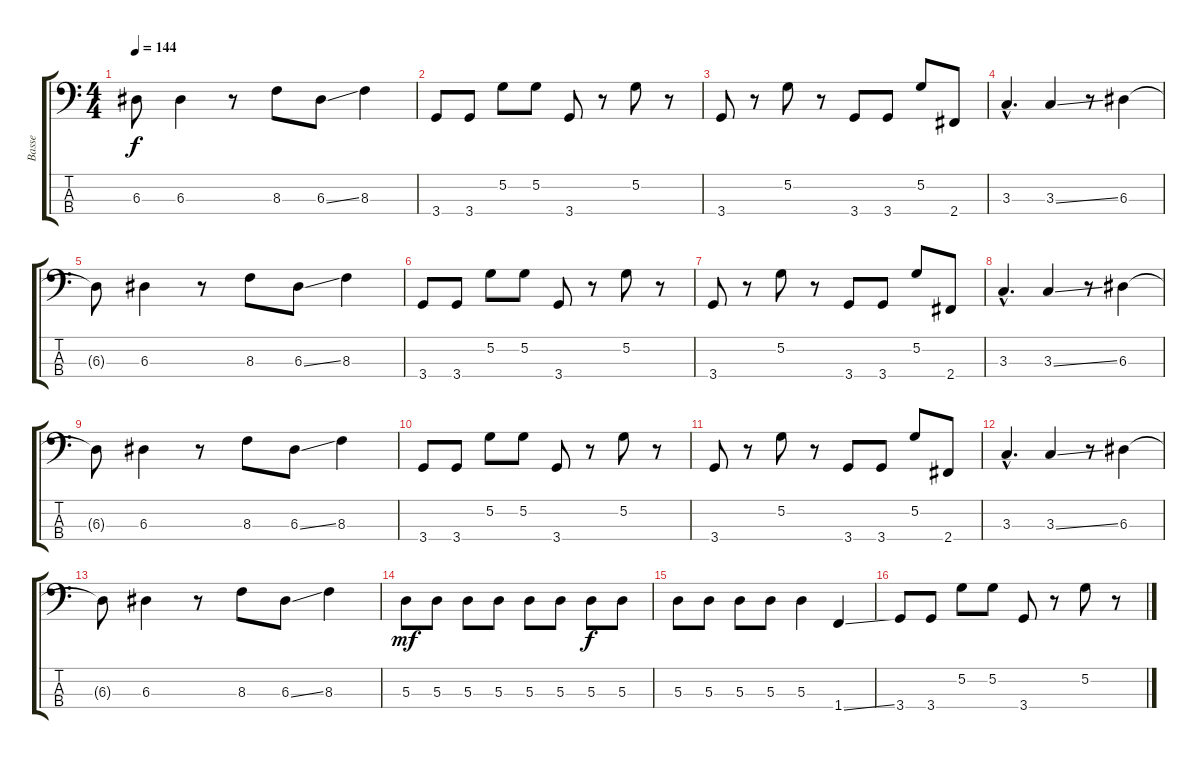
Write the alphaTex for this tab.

\track ("Basse" "Basse") {instrument electricbassfinger}
\staff {score tabs}
\tuning (G2 D2 A1 E1) {hide}
\ts (4 4)
\tempo 144
\clef f4
\ks c
6.3{t}.8{dy f} 6.3.4 r.8 8.3.8 6.3{ss}.8 8.3.4 |
3.4.8 3.4.8 5.2.8 5.2.8 3.4.8 r.8 5.2.8 r.8 |
3.4.8 r.8 5.2.8 r.8 3.4.8 3.4.8 5.2.8 2.4.8 |
3.3{hac}.4{d} 3.3{ss}.4 r.8 6.3.4 |
6.3{t}.8 6.3.4 r.8 8.3.8 6.3{ss}.8 8.3.4 |
3.4.8 3.4.8 5.2.8 5.2.8 3.4.8 r.8 5.2.8 r.8 |
3.4.8 r.8 5.2.8 r.8 3.4.8 3.4.8 5.2.8 2.4.8 |
3.3{hac}.4{d} 3.3{ss}.4 r.8 6.3.4 |
6.3{t}.8 6.3.4 r.8 8.3.8 6.3{ss}.8 8.3.4 |
3.4.8 3.4.8 5.2.8 5.2.8 3.4.8 r.8 5.2.8 r.8 |
3.4.8 r.8 5.2.8 r.8 3.4.8 3.4.8 5.2.8 2.4.8 |
3.3{hac}.4{d} 3.3{ss}.4 r.8 6.3.4 |
6.3{t}.8 6.3.4 r.8 8.3.8 6.3{ss}.8 8.3.4 |
5.3.8{dy mf} 5.3.8 5.3.8 5.3.8 5.3.8 5.3.8 5.3.8{dy f} 5.3.8 |
5.3.8 5.3.8 5.3.8 5.3.8 5.3.4 1.4{ss}.4 |
3.4.8 3.4.8 5.2.8 5.2.8 3.4.8 r.8 5.2.8 r.8
